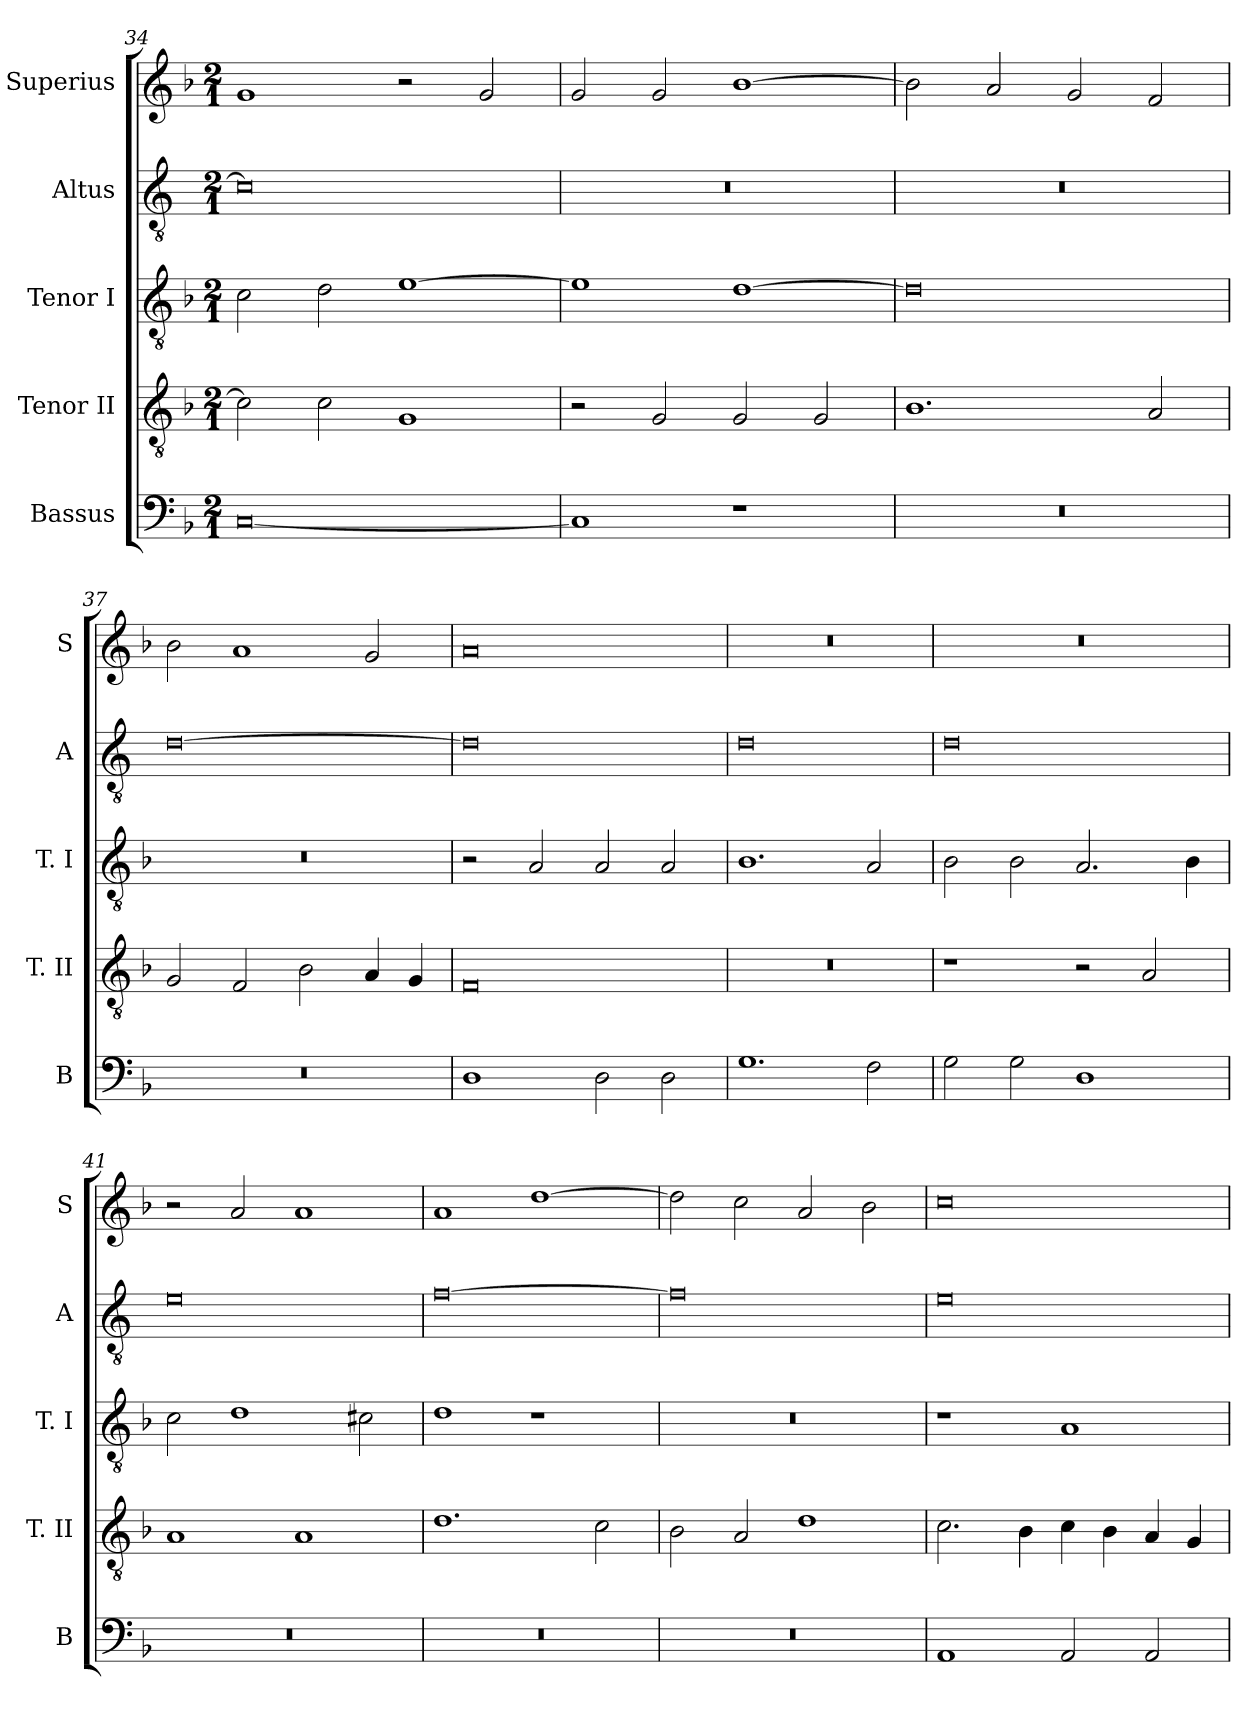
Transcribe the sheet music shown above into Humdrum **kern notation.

**kern	**kern	**kern	**kern	**kern
*part5	*part4	*part3	*part2	*part1
*staff5	*staff4	*staff3	*staff2	*staff1
*I"Bassus	*I"Tenor II	*I"Tenor I	*I"Altus	*I"Superius
*I'B	*I'T. II	*I'T. I	*I'A	*I'S
*clefF4	*clefGv2	*clefGv2	*clefGv2	*clefG2
*k[b-]	*k[b-]	*k[b-]	*k[]	*k[b-]
*F:	*F:	*F:	*C:	*F:
*M2/1	*M2/1	*M2/1	*M2/1	*M2/1
=34	=34	=34	=34	=34
[0C	2c]	2c	0c]	1g
.	2c	2d	.	.
.	1G	[1e	.	2r
.	.	.	.	2g
=35	=35	=35	=35	=35
1C]	2r	1e]	0r	2g
.	2G	.	.	2g
1r	2G	[1d	.	[1b-
.	2G	.	.	.
=36	=36	=36	=36	=36
0r	1.B-	0d]	0r	2b-]
.	.	.	.	2a
.	.	.	.	2g
.	2A	.	.	2f
=37	=37	=37	=37	=37
0r	2G	0r	[0d	2b-
.	2F	.	.	1a
.	2B-	.	.	.
.	4A	.	.	2g
.	4G	.	.	.
=38	=38	=38	=38	=38
1D	0F	2r	0d]	0a
.	.	2A	.	.
2D	.	2A	.	.
2D	.	2A	.	.
=39	=39	=39	=39	=39
1.G	0r	1.B-	0d	0r
2F	.	2A	.	.
=40	=40	=40	=40	=40
2G	1r	2B-	0d	0r
2G	.	2B-	.	.
1D	2r	2.A	.	.
.	2A	.	.	.
.	.	4B-	.	.
=41	=41	=41	=41	=41
0r	1A	2c	0e	2r
.	.	1d	.	2a
.	1A	.	.	1a
.	.	2c#X	.	.
=42	=42	=42	=42	=42
0r	1.d	1d	[0f	1a
.	.	1r	.	[1dd
.	2c	.	.	.
=43	=43	=43	=43	=43
0r	2B-	0r	0f]	2dd]
.	2A	.	.	2cc
.	1d	.	.	2a
.	.	.	.	2b-
=44	=44	=44	=44	=44
1AA	2.c	1r	0e	0cc
.	4B-	.	.	.
2AA	4c	1A	.	.
.	4B-	.	.	.
2AA	4A	.	.	.
.	4G	.	.	.
=	=	=	=	=
*-	*-	*-	*-	*-
